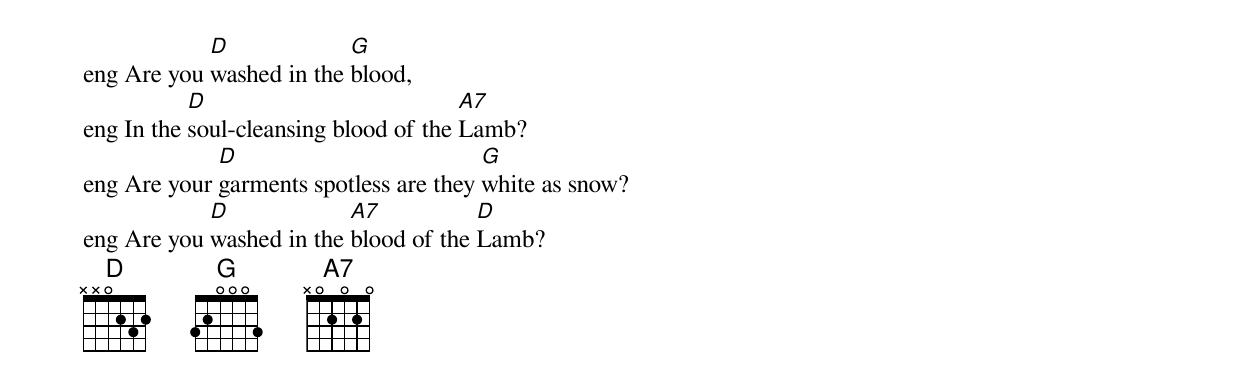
eng Are you [D]washed in the [G]blood,
eng In the [D]soul-cleansing blood of the [A7]Lamb?
eng Are your [D]garments spotless are they [G]white as snow?
eng Are you [D]washed in the [A7]blood of the [D]Lamb?
